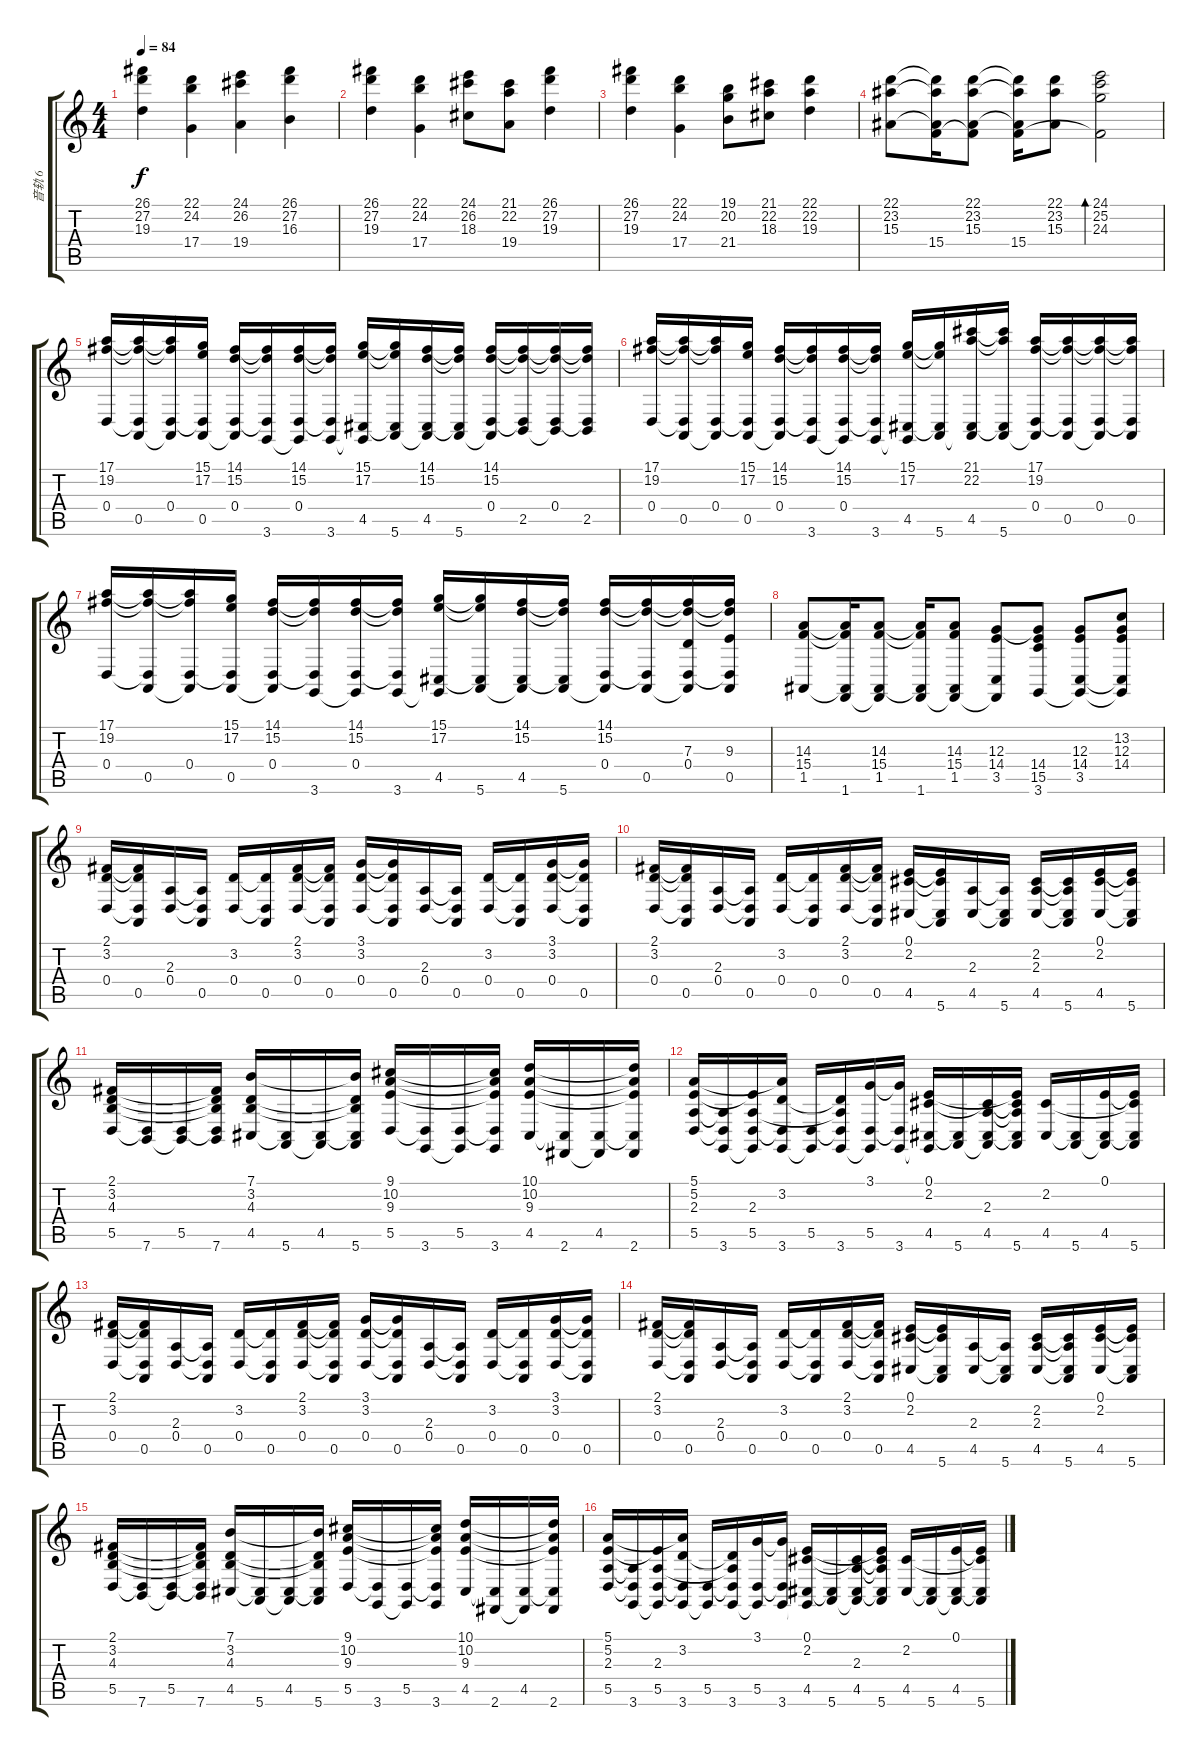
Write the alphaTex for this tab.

\track ("音轨 6" "音轨 6") {instrument brightacousticpiano}
\staff {score tabs}
\tuning (E4 B3 G3 D3 A2 E2) {hide}
\ts (4 4)
\tempo 84
\clef g2
\ks c
(26.1 27.2 19.3).4{dy f instrument brightacousticpiano} (22.1 24.2 17.4).4 (24.1 26.2 19.4).4 (26.1 27.2 16.3).4 |
(26.1 27.2 19.3).4 (22.1 24.2 17.4).4 (24.1 26.2 18.3).8 (21.1 22.2 19.4).8 (26.1 27.2 19.3).4 |
(26.1 27.2 19.3).4 (22.1 24.2 17.4).4 (19.1 20.2 21.4).8 (21.1 22.2 18.3).8 (22.1 22.2 19.3).4 |
(22.1 23.2 15.3).8 (22.1{t} 23.2{t} 15.3{t} 15.4).16 (22.1 23.2 15.3 15.4{t}).8 (22.1{t} 23.2{t} 15.3{t} 15.4).16 (22.1 23.2 15.3).8 (24.1 25.2 24.3 15.4{t}).2{bd 60} |
(17.1 19.2 0.4).16 (17.1{t} 19.2{t} 0.4{t} 0.5).16 (17.1{t} 19.2{t} 0.4 0.5{t}).16 (15.1 17.2 0.4{t} 0.5).16 (14.1 15.2 0.4 0.5{t}).16 (14.1{t} 15.2{t} 0.4{t} 3.6).16 (14.1 15.2 0.4 3.6{t}).16 (14.1{t} 15.2{t} 0.4{t} 3.6).16 (15.1 17.2 4.5 3.6{t}).16 (15.1{t} 17.2{t} 4.5{t} 5.6).16 (14.1 15.2 4.5 5.6{t}).16 (14.1{t} 15.2{t} 4.5{t} 5.6).16 (14.1 15.2 0.4 5.6{t}).16 (14.1{t} 15.2{t} 0.4{t} 2.5).16 (14.1{t} 15.2{t} 0.4 2.5{t}).16 (14.1{t} 15.2{t} 0.4{t} 2.5).16 |
(17.1 19.2 0.4).16 (17.1{t} 19.2{t} 0.4{t} 0.5).16 (17.1{t} 19.2{t} 0.4 0.5{t}).16 (15.1 17.2 0.4{t} 0.5).16 (14.1 15.2 0.4 0.5{t}).16 (14.1{t} 15.2{t} 0.4{t} 3.6).16 (14.1 15.2 0.4 3.6{t}).16 (14.1{t} 15.2{t} 0.4{t} 3.6).16 (15.1 17.2 4.5 3.6{t}).16 (15.1{t} 17.2{t} 4.5{t} 5.6).16 (21.1 22.2 4.5 5.6{t}).16 (21.1{t} 22.2{t} 4.5{t} 5.6).16 (17.1 19.2 0.4 5.6{t}).16 (17.1{t} 19.2{t} 0.4{t} 0.5).16 (17.1{t} 19.2{t} 0.4 0.5{t}).16 (17.1{t} 19.2{t} 0.4{t} 0.5).16 |
(17.1 19.2 0.4).16 (17.1{t} 19.2{t} 0.4{t} 0.5).16 (17.1{t} 19.2{t} 0.4 0.5{t}).16 (15.1 17.2 0.4{t} 0.5).16 (14.1 15.2 0.4 0.5{t}).16 (14.1{t} 15.2{t} 0.4{t} 3.6).16 (14.1 15.2 0.4 3.6{t}).16 (14.1{t} 15.2{t} 0.4{t} 3.6).16 (15.1 17.2 4.5 3.6{t}).16 (15.1{t} 17.2{t} 4.5{t} 5.6).16 (14.1 15.2 4.5 5.6{t}).16 (14.1{t} 15.2{t} 4.5{t} 5.6).16 (14.1 15.2 0.4 5.6{t}).16 (14.1{t} 15.2{t} 0.4{t} 0.5).16 (14.1{t} 15.2{t} 7.3 0.4 0.5{t}).16 (14.1{t} 15.2{t} 9.3 0.4{t} 0.5).16 |
(14.3 15.4 1.5).8 (14.3{t} 15.4{t} 1.5{t} 1.6).16 (14.3 15.4 1.5 1.6{t}).8 (14.3{t} 15.4{t} 1.5{t} 1.6).16 (14.3 15.4 1.5 1.6{t}).8 (12.3 14.4 3.5 1.6{t}).8 (12.3{t} 14.4 15.5 3.6).8 (12.3 14.4 3.5 3.6{t}).8 (13.2 12.3 14.4 3.5{t} 3.6{t}).8 |
(2.1 3.2 0.4).16 (2.1{t} 3.2{t} 0.4{t} 0.5).16 (2.3 0.4).16 (2.3{t} 0.4{t} 0.5).16 (3.2 0.4).16 (3.2{t} 0.4{t} 0.5).16 (2.1 3.2 0.4).16 (2.1{t} 3.2{t} 0.4{t} 0.5).16 (3.1 3.2 0.4).16 (3.1{t} 3.2{t} 0.4{t} 0.5).16 (2.3 0.4).16 (2.3{t} 0.4{t} 0.5).16 (3.2 0.4).16 (3.2{t} 0.4{t} 0.5).16 (3.1 3.2 0.4).16 (3.1{t} 3.2{t} 0.4{t} 0.5).16 |
(2.1 3.2 0.4).16 (2.1{t} 3.2{t} 0.4{t} 0.5).16 (2.3 0.4).16 (2.3{t} 0.4{t} 0.5).16 (3.2 0.4).16 (3.2{t} 0.4{t} 0.5).16 (2.1 3.2 0.4).16 (2.1{t} 3.2{t} 0.4{t} 0.5).16 (0.1 2.2 4.5).16 (0.1{t} 2.2{t} 4.5{t} 5.6).16 (2.3 4.5).16 (2.3{t} 4.5{t} 5.6).16 (2.2 2.3 4.5).16 (2.2{t} 2.3{t} 4.5{t} 5.6).16 (0.1 2.2 4.5).16 (0.1{t} 2.2{t} 4.5{t} 5.6).16 |
(2.1 3.2 4.3 5.5).16 (5.5{t} 7.6).16 (5.5 7.6{t}).16 (2.1{t} 3.2{t} 4.3{t} 5.5{t} 7.6).16 (7.1 3.2 4.3 4.5).16 (4.5{t} 5.6).16 (4.5 5.6{t}).16 (7.1{t} 3.2{t} 4.3{t} 4.5{t} 5.6).16 (9.1 10.2 9.3 5.5).16 (5.5{t} 3.6).16 (5.5 3.6{t}).16 (9.1{t} 10.2{t} 9.3{t} 5.5{t} 3.6).16 (10.1 10.2 9.3 4.5).16 (4.5{t} 2.6).16 (4.5 2.6{t}).16 (10.1{t} 10.2{t} 9.3{t} 4.5{t} 2.6).16 |
(5.1 5.2 2.3 5.5).16 (2.3{t} 5.5{t} 3.6).16 (5.2{t} 2.3 5.5 3.6{t}).16 (5.1{t} 3.2 5.5{t} 3.6).16 (5.5 3.6{t}).16 (3.2{t} 2.3{t} 5.5{t} 3.6).16 (3.1 5.5 3.6{t}).16 (3.1{t} 5.5{t} 3.6).16 (0.1 2.2 4.5 3.6{t}).16 (4.5{t} 5.6).16 (2.2{t} 2.3 4.5 5.6{t}).16 (0.1{t} 2.2{t} 2.3{t} 4.5{t} 5.6).16 (2.2 4.5).16 (4.5{t} 5.6).16 (0.1 4.5 5.6{t}).16 (0.1{t} 2.2{t} 4.5{t} 5.6).16 |
(2.1 3.2 0.4).16 (2.1{t} 3.2{t} 0.4{t} 0.5).16 (2.3 0.4).16 (2.3{t} 0.4{t} 0.5).16 (3.2 0.4).16 (3.2{t} 0.4{t} 0.5).16 (2.1 3.2 0.4).16 (2.1{t} 3.2{t} 0.4{t} 0.5).16 (3.1 3.2 0.4).16 (3.1{t} 3.2{t} 0.4{t} 0.5).16 (2.3 0.4).16 (2.3{t} 0.4{t} 0.5).16 (3.2 0.4).16 (3.2{t} 0.4{t} 0.5).16 (3.1 3.2 0.4).16 (3.1{t} 3.2{t} 0.4{t} 0.5).16 |
(2.1 3.2 0.4).16 (2.1{t} 3.2{t} 0.4{t} 0.5).16 (2.3 0.4).16 (2.3{t} 0.4{t} 0.5).16 (3.2 0.4).16 (3.2{t} 0.4{t} 0.5).16 (2.1 3.2 0.4).16 (2.1{t} 3.2{t} 0.4{t} 0.5).16 (0.1 2.2 4.5).16 (0.1{t} 2.2{t} 4.5{t} 5.6).16 (2.3 4.5).16 (2.3{t} 4.5{t} 5.6).16 (2.2 2.3 4.5).16 (2.2{t} 2.3{t} 4.5{t} 5.6).16 (0.1 2.2 4.5).16 (0.1{t} 2.2{t} 4.5{t} 5.6).16 |
(2.1 3.2 4.3 5.5).16 (5.5{t} 7.6).16 (5.5 7.6{t}).16 (2.1{t} 3.2{t} 4.3{t} 5.5{t} 7.6).16 (7.1 3.2 4.3 4.5).16 (4.5{t} 5.6).16 (4.5 5.6{t}).16 (7.1{t} 3.2{t} 4.3{t} 4.5{t} 5.6).16 (9.1 10.2 9.3 5.5).16 (5.5{t} 3.6).16 (5.5 3.6{t}).16 (9.1{t} 10.2{t} 9.3{t} 5.5{t} 3.6).16 (10.1 10.2 9.3 4.5).16 (4.5{t} 2.6).16 (4.5 2.6{t}).16 (10.1{t} 10.2{t} 9.3{t} 4.5{t} 2.6).16 |
(5.1 5.2 2.3 5.5).16 (2.3{t} 5.5{t} 3.6).16 (5.2{t} 2.3 5.5 3.6{t}).16 (5.1{t} 3.2 5.5{t} 3.6).16 (5.5 3.6{t}).16 (3.2{t} 2.3{t} 5.5{t} 3.6).16 (3.1 5.5 3.6{t}).16 (3.1{t} 5.5{t} 3.6).16 (0.1 2.2 4.5 3.6{t}).16 (4.5{t} 5.6).16 (2.2{t} 2.3 4.5 5.6{t}).16 (0.1{t} 2.2{t} 2.3{t} 4.5{t} 5.6).16 (2.2 4.5).16 (4.5{t} 5.6).16 (0.1 4.5 5.6{t}).16 (0.1{t} 2.2{t} 4.5{t} 5.6).16
